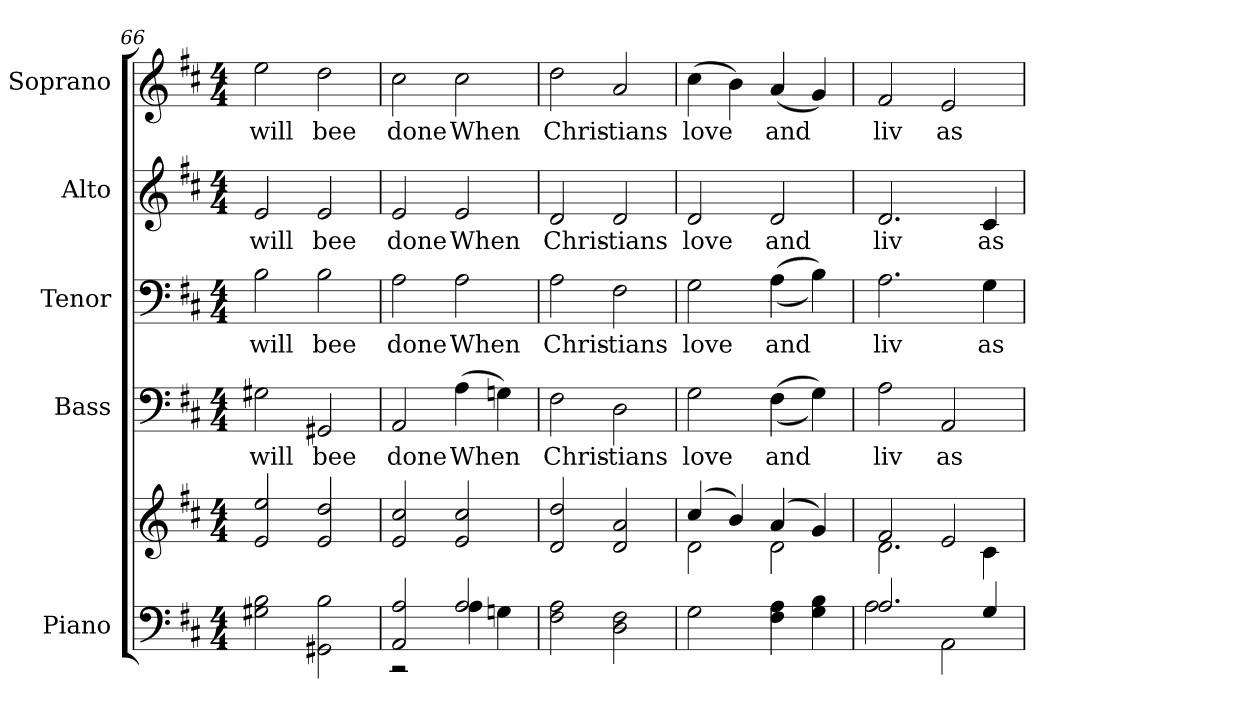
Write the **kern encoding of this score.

**kern	**kern	**kern	**text	**kern	**text	**kern	**text	**kern	**text
*part5	*part5	*part4	*part4	*part3	*part3	*part2	*part2	*part1	*part1
*staff6	*staff5	*staff4	*staff4	*staff3	*staff3	*staff2	*staff2	*staff1	*staff1
*I"Piano	*	*I"Bass	*	*I"Tenor	*	*I"Alto	*	*I"Soprano	*
*I'Pno.	*	*I'B.	*	*I'T.	*	*I'A.	*	*I'S.	*
!!LO:PB:g=z
*clefF4	*clefG2	*clefF4	*	*clefF4	*	*clefG2	*	*clefG2	*
*k[f#c#]	*k[f#c#]	*k[f#c#]	*	*k[f#c#]	*	*k[f#c#]	*	*k[f#c#]	*
*D:	*D:	*D:	*	*D:	*	*D:	*	*D:	*
*M4/4	*M4/4	*M4/4	*	*M4/4	*	*M4/4	*	*M4/4	*
=66	=66	=66	=66	=66	=66	=66	=66	=66	=66
!	!	!	!LO:LY:b:color=#000000	!	!	!	!	!	!
!	!	!	!	!	!LO:LY:b:color=#000000	!	!	!	!
!	!	!	!	!	!	!	!LO:LY:b:color=#000000	!	!
!	!	!	!	!	!	!	!	!	!LO:LY:b:color=#000000
2G#Xi\ 2Bi	2ei/ 2eei	2G#Xi\	will	2Bi\	will	2ei/	will	2eei\	will
!	!	!	!LO:LY:b:color=#000000	!	!	!	!	!	!
!	!	!	!	!	!LO:LY:b:color=#000000	!	!	!	!
!	!	!	!	!	!	!	!LO:LY:b:color=#000000	!	!
!	!	!	!	!	!	!	!	!	!LO:LY:b:color=#000000
2GG#Xi\ 2Bi	2ei/ 2ddi	2GG#Xi/	bee	2Bi\	bee	2ei/	bee	2ddi\	bee
=67	=67	=67	=67	=67	=67	=67	=67	=67	=67
*^	*	*	*	*	*	*	*	*	*
!	!	!	!	!LO:LY:b:color=#000000	!	!	!	!	!	!
!	!	!	!	!	!	!LO:LY:b:color=#000000	!	!	!	!
!	!	!	!	!	!	!	!	!LO:LY:b:color=#000000	!	!
!	!	!	!	!	!	!	!	!	!	!LO:LY:b:color=#000000
2AAi/ 2Ai	2r	2ei/ 2cc#i	2AAi/	done	2Ai\	done	2ei/	done	2cc#i\	done
!	!	!	!	!LO:LY:b:color=#000000	!	!	!	!	!	!
!	!	!	!	!	!	!LO:LY:b:color=#000000	!	!	!	!
!	!	!	!	!	!	!	!	!LO:LY:b:color=#000000	!	!
!	!	!	!	!	!	!	!	!	!	!LO:LY:b:color=#000000
2Ai/	4Ai\	2ei/ 2cc#i	(4Ai\	When	2Ai\	When	2ei/	When	2cc#i\	When
.	4Gni\	.	4Gni\)	.	.	.	.	.	.	.
*v	*v	*	*	*	*	*	*	*	*	*
=68	=68	=68	=68	=68	=68	=68	=68	=68	=68
*^	*	*	*	*	*	*	*	*	*
!	!	!	!	!LO:LY:b:color=#000000	!	!	!	!	!	!
*v	*v	*	*	*	*	*	*	*	*	*
*^	*	*	*	*	*	*	*	*	*
!	!	!	!	!	!	!LO:LY:b:color=#000000	!	!	!	!
*v	*v	*	*	*	*	*	*	*	*	*
*^	*	*	*	*	*	*	*	*	*
!	!	!	!	!	!	!	!	!LO:LY:b:color=#000000	!	!
*v	*v	*	*	*	*	*	*	*	*	*
*^	*	*	*	*	*	*	*	*	*
!	!	!	!	!	!	!	!	!	!	!LO:LY:b:color=#000000
*v	*v	*	*	*	*	*	*	*	*	*
2F#i\ 2Ai	2di/ 2ddi	2F#i\	Chris-	2Ai\	Chris-	2di/	Chris-	2ddi\	Chris-
!	!	!	!LO:LY:b:color=#000000	!	!	!	!	!	!
!	!	!	!	!	!LO:LY:b:color=#000000	!	!	!	!
!	!	!	!	!	!	!	!LO:LY:b:color=#000000	!	!
!	!	!	!	!	!	!	!	!	!LO:LY:b:color=#000000
2Di\ 2F#i	2di/ 2ai	2Di\	-tians	2F#i\	-tians	2di/	-tians	2ai/	-tians
!!LO:PB:g=z
=69	=69	=69	=69	=69	=69	=69	=69	=69	=69
*	*^	*	*	*	*	*	*	*	*
!	!	!	!	!LO:LY:b:color=#000000	!	!	!	!	!	!
!	!	!	!	!	!	!LO:LY:b:color=#000000	!	!	!	!
!	!	!	!	!	!	!	!	!LO:LY:b:color=#000000	!	!
!	!	!	!	!	!	!	!	!	!	!LO:LY:b:color=#000000
2Gi\	(4cc#i/	2di\	2Gi\	love	2Gi\	love	2di/	love	(4cc#i\	love
.	4bi/)	.	.	.	.	.	.	.	4bi\)	.
!	!	!	!	!LO:LY:b:color=#000000	!	!	!	!	!	!
!	!	!	!	!	!	!LO:LY:b:color=#000000	!	!	!	!
!	!	!	!	!	!	!	!	!LO:LY:b:color=#000000	!	!
!	!	!	!	!	!	!	!	!	!	!LO:LY:b:color=#000000
4F#i\ 4Ai	(4ai/	2di\	((4F#i\	and	((4Ai\	and	2di/	and	(4ai/	and
4Gi\ 4Bi	4gi/)	.	4Gi\))	.	4Bi\))	.	.	.	4gi/)	.
=70	=70	=70	=70	=70	=70	=70	=70	=70	=70	=70
*^	*	*	*	*	*	*	*	*	*	*
!	!	!	!	!	!LO:LY:b:color=#000000	!	!	!	!	!	!
!	!	!	!	!	!	!	!LO:LY:b:color=#000000	!	!	!	!
!	!	!	!	!	!	!	!	!	!LO:LY:b:color=#000000	!	!
!	!	!	!	!	!	!	!	!	!	!	!LO:LY:b:color=#000000
2.Ai/	2Ai\	2f#i/	2.di\	2Ai\	liv	2.Ai\	liv	2.di/	liv	2f#i/	liv
!	!	!	!	!	!LO:LY:b:color=#000000	!	!	!	!	!	!
!	!	!	!	!	!	!	!	!	!	!	!LO:LY:b:color=#000000
.	2AAi\	2ei/	.	2AAi/	as	.	.	.	.	2ei/	as
!	!	!	!	!	!	!	!LO:LY:b:color=#000000	!	!	!	!
!	!	!	!	!	!	!	!	!	!LO:LY:b:color=#000000	!	!
4Gi/	.	.	4c#i\	.	.	4Gi\	as	4c#i/	as	.	.
*v	*v	*	*	*	*	*	*	*	*	*	*
*	*v	*v	*	*	*	*	*	*	*	*
=	=	=	=	=	=	=	=	=	=
*-	*-	*-	*-	*-	*-	*-	*-	*-	*-
